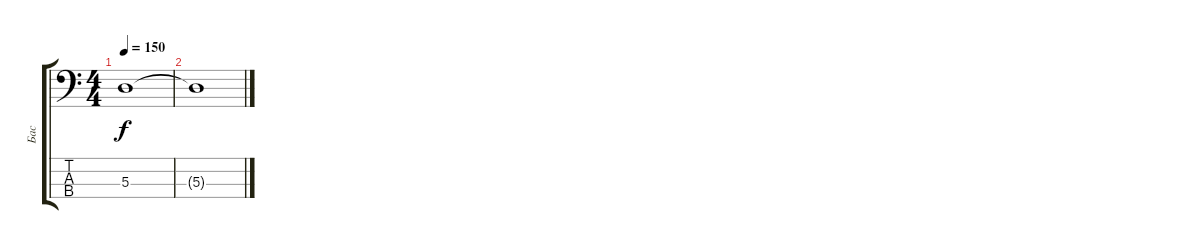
\track ("Бас" "Бас") {instrument electricbassfinger}
\staff {score tabs}
\tuning (G2 D2 A1 E1) {hide}
\ts (4 4)
\tempo 150
\clef f4
\ks c
5.3.1{dy f} |
5.3{t}.1
